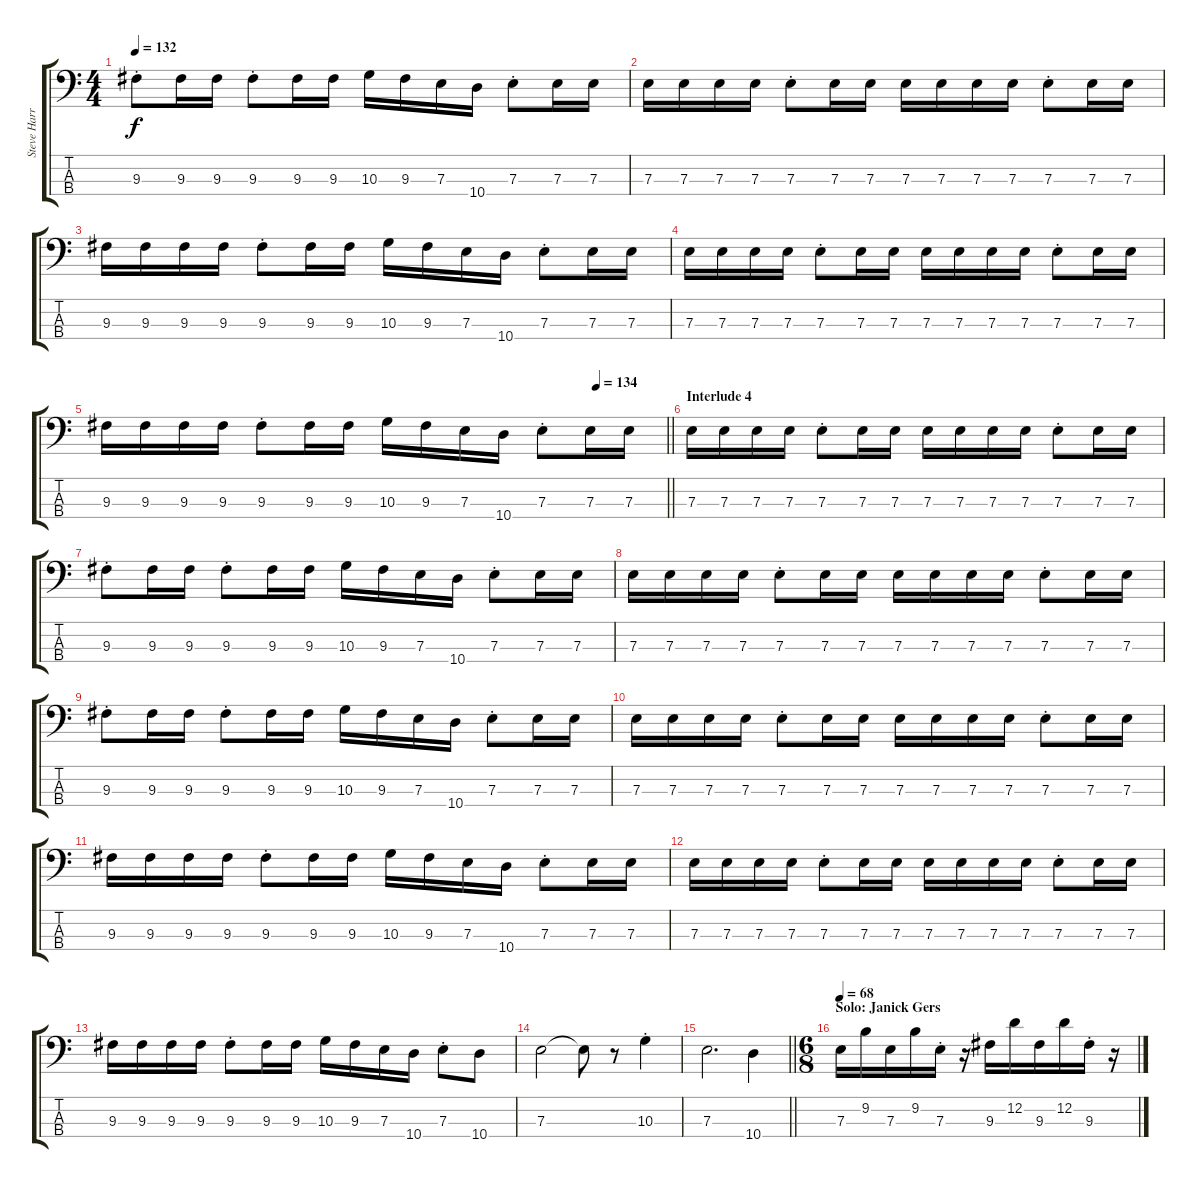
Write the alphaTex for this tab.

\track ("Steve Harris" "Steve Harr") {instrument electricbassfinger}
\staff {score tabs}
\tuning (G2 D2 A1 E1) {hide}
\ts (4 4)
\tempo 132
\clef f4
\ks c
9.3{st}.8{dy f} 9.3.16 9.3.16 9.3{st}.8 9.3.16 9.3.16 10.3.16 9.3.16 7.3.16 10.4.16 7.3{st}.8 7.3.16 7.3.16 |
7.3.16 7.3.16 7.3.16 7.3.16 7.3{st}.8 7.3.16 7.3.16 7.3.16 7.3.16 7.3.16 7.3.16 7.3{st}.8 7.3.16 7.3.16 |
9.3.16 9.3.16 9.3.16 9.3.16 9.3{st}.8 9.3.16 9.3.16 10.3.16 9.3.16 7.3.16 10.4.16 7.3{st}.8 7.3.16 7.3.16 |
7.3.16 7.3.16 7.3.16 7.3.16 7.3{st}.8 7.3.16 7.3.16 7.3.16 7.3.16 7.3.16 7.3.16 7.3{st}.8 7.3.16 7.3.16 |
\tempo (134 0.875)
\barLineRight lightlight
9.3.16 9.3.16 9.3.16 9.3.16 9.3{st}.8 9.3.16 9.3.16 10.3.16 9.3.16 7.3.16 10.4.16 7.3{st}.8 7.3.16 7.3.16 |
\section ("" "Interlude 4")
7.3.16 7.3.16 7.3.16 7.3.16 7.3{st}.8 7.3.16 7.3.16 7.3.16 7.3.16 7.3.16 7.3.16 7.3{st}.8 7.3.16 7.3.16 |
9.3{st}.8 9.3.16 9.3.16 9.3{st}.8 9.3.16 9.3.16 10.3.16 9.3.16 7.3.16 10.4.16 7.3{st}.8 7.3.16 7.3.16 |
7.3.16 7.3.16 7.3.16 7.3.16 7.3{st}.8 7.3.16 7.3.16 7.3.16 7.3.16 7.3.16 7.3.16 7.3{st}.8 7.3.16 7.3.16 |
9.3{st}.8 9.3.16 9.3.16 9.3{st}.8 9.3.16 9.3.16 10.3.16 9.3.16 7.3.16 10.4.16 7.3{st}.8 7.3.16 7.3.16 |
7.3.16 7.3.16 7.3.16 7.3.16 7.3{st}.8 7.3.16 7.3.16 7.3.16 7.3.16 7.3.16 7.3.16 7.3{st}.8 7.3.16 7.3.16 |
9.3.16 9.3.16 9.3.16 9.3.16 9.3{st}.8 9.3.16 9.3.16 10.3.16 9.3.16 7.3.16 10.4.16 7.3{st}.8 7.3.16 7.3.16 |
7.3.16 7.3.16 7.3.16 7.3.16 7.3{st}.8 7.3.16 7.3.16 7.3.16 7.3.16 7.3.16 7.3.16 7.3{st}.8 7.3.16 7.3.16 |
9.3.16 9.3.16 9.3.16 9.3.16 9.3{st}.8 9.3.16 9.3.16 10.3.16 9.3.16 7.3.16 10.4.16 7.3{st}.8 10.4.8 |
7.3.2 7.3{t}.8 r.8 10.3{st}.4 |
\barLineRight lightlight
7.3.2{d} 10.4.4 |
\ts (6 8)
\section ("" "Solo: Janick Gers")
\tempo 68
7.3.16 9.2.16 7.3.16 9.2.16 7.3{st}.16 r.16 9.3.16 12.2.16 9.3.16 12.2.16 9.3{st}.16 r.16
